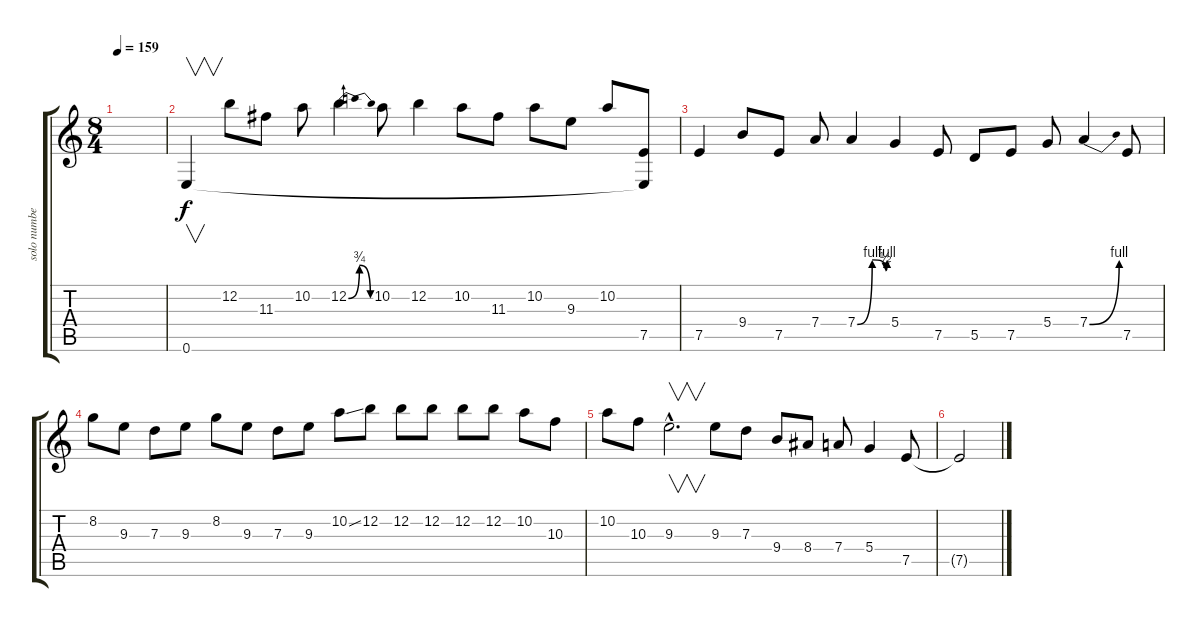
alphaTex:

\track ("solo number seven" "solo numbe") {instrument guitarharmonics}
\staff {score tabs}
\tuning (E4 B3 G3 D3 A2 E2) {hide}
\ts (8 4)
\tempo 159
\clef g2
\ks c
|
0.6.4{v} 12.2.8 11.3.8 10.2.8 12.2{be (bendrelease 0 0 30 3 30 3 60 0)}.4 10.2.8 12.2.4 10.2.8 11.3.8 10.2.8 9.3.8 10.2.8 (7.5 0.6{t}).8 |
7.5.4 9.4.8 7.5.8 7.4.8 7.4{be (custom 0 0 30 4 57 2 60 4)}.4 5.4.4 7.5.8 5.5.8 7.5.8 5.4.8 7.4{be (bend 0 0 60 4)}.4 7.5.8 |
8.2.8 9.3.8 7.3.8 9.3.8 8.2.8 9.3.8 7.3.8 9.3.8 10.2{ss}.8 12.2.8 12.2.8 12.2.8 12.2.8 12.2.8 10.2.8 10.3.8 |
10.2.8 10.3.8 9.3{hac}.2{v d} 9.3.8 7.3.8 9.4.8 8.4.8 7.4.8 5.4.4 7.5.8 |
7.5{t}.2
